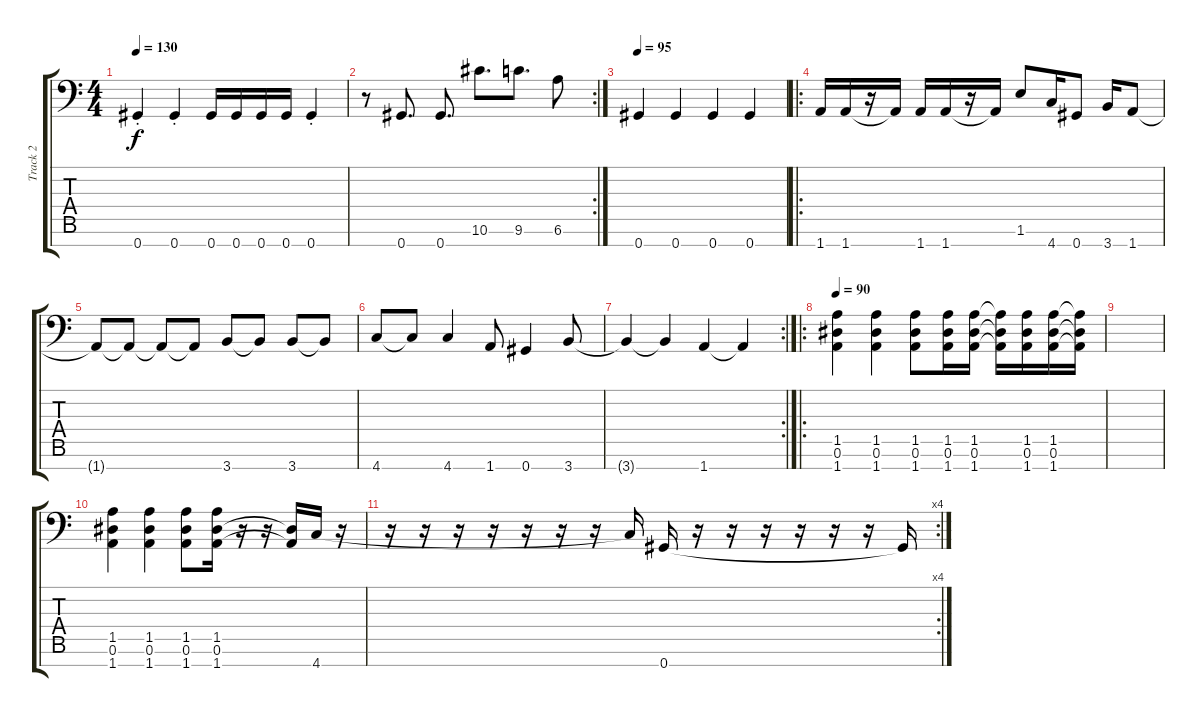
\track ("Track 2" "Track 2") {instrument overdrivenguitar}
\staff {score tabs}
\tuning (Eb4 Bb3 Gb3 Db3 Ab2 Eb2 Ab1) {hide}
\ts (4 4)
\tempo 130
\clef f4
\ks c
0.7{st}.4{dy f} 0.7{st}.4 0.7.16 0.7.16 0.7.16 0.7.16 0.7{st}.4 |
\rc 2
r.8 0.7.8{d} 0.7.8{d} 10.6.8{d} 9.6.8{d} 6.6.8 |
\tempo 95
0.7.4 0.7.4 0.7.4 0.7.4 |
\ro
1.7.16 1.7.16 r.16 1.7{t}.16 1.7.16 1.7.16 r.16 1.7{t}.16 1.6.8 4.7.16 0.7.8 3.7.16 1.7.8 |
1.7{t}.8 1.7{t}.8 1.7{t}.8 1.7{t}.8 3.7.8 3.7{t}.8 3.7.8 3.7{t}.8 |
4.7.8 4.7{t}.8 4.7.4 1.7.8 0.7.4 3.7.8 |
\rc 2
3.7{t}.4 3.7{t}.4 1.7.4 1.7{t}.4 |
\ro
\tempo 90
(1.5 0.6 1.7).4 (1.5 0.6 1.7).4 (1.5 0.6 1.7).8 (1.5 0.6 1.7).16 (1.5 0.6 1.7).16 (1.5{t} 0.6{t} 1.7{t}).16 (1.5 0.6 1.7).16 (1.5 0.6 1.7).16 (1.5{t} 0.6{t} 1.7{t}).16 |
|
(1.5 0.6 1.7).4 (1.5 0.6 1.7).4 (1.5 0.6 1.7).8 (1.5 0.6 1.7).16 r.16 r.16 (0.6{t} 1.7{t}).16 4.7.16 r.16 |
\rc 4
r.16 r.16 r.16 r.16 r.16 r.16 r.16 4.7{t}.16 0.7.16 r.16 r.16 r.16 r.16 r.16 r.16 0.7{t}.16
